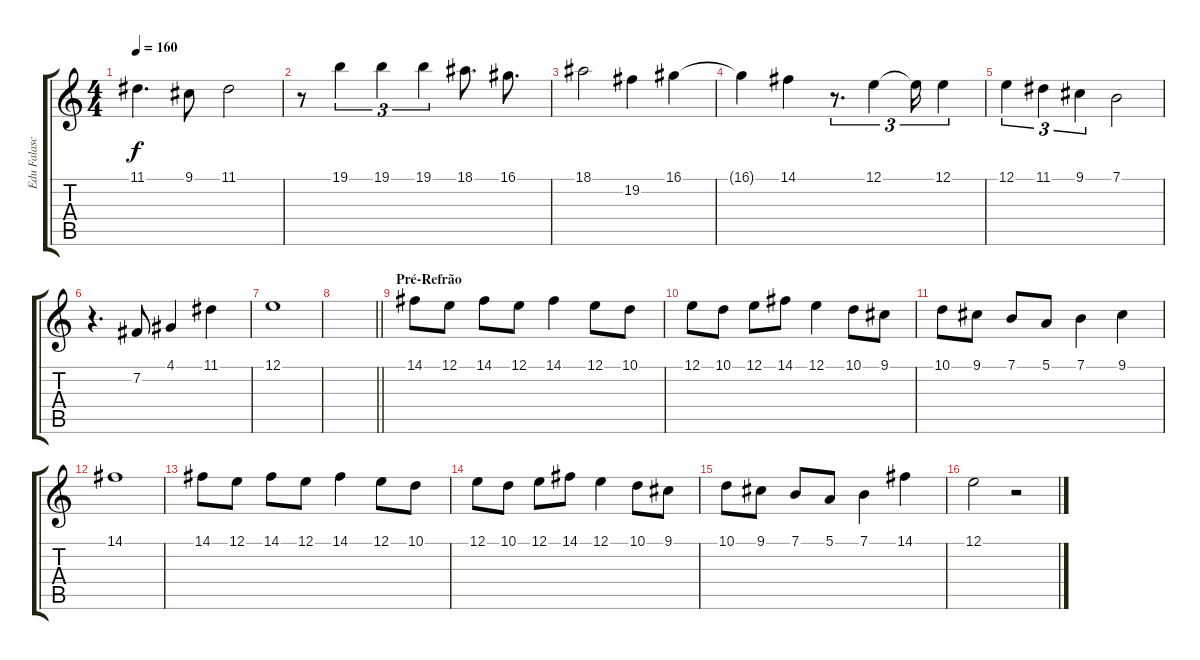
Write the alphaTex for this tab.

\track ("Edu Falaschi" "Edu Falasc") {instrument violin}
\staff {score tabs}
\tuning (E4 B3 G3 D3 A2 E2) {hide}
\ts (4 4)
\tempo 160
\clef g2
\ks c
11.1.4{d dy f} 9.1.8 11.1.2 |
r.8 19.1.4{tu (3 2)} 19.1.4{tu (3 2)} 19.1.4{tu (3 2)} 18.1.8{d} 16.1.8{d} |
18.1.2 19.2.4 16.1.4 |
16.1{t}.4 14.1.4 r.8{d tu (3 2)} 12.1.4{tu (3 2)} 12.1{t}.16{tu (3 2)} 12.1.4{tu (3 2)} |
12.1.4{tu (3 2)} 11.1.4{tu (3 2)} 9.1.4{tu (3 2)} 7.1.2 |
r.4{d} 7.2.8 4.1.4 11.1.4 |
12.1.1 |
\barLineRight lightlight
|
\section ("" "Pré-Refrão")
14.1.8 12.1.8 14.1.8 12.1.8 14.1.4 12.1.8 10.1.8 |
12.1.8 10.1.8 12.1.8 14.1.8 12.1.4 10.1.8 9.1.8 |
10.1.8 9.1.8 7.1.8 5.1.8 7.1.4 9.1.4 |
14.1.1 |
14.1.8 12.1.8 14.1.8 12.1.8 14.1.4 12.1.8 10.1.8 |
12.1.8 10.1.8 12.1.8 14.1.8 12.1.4 10.1.8 9.1.8 |
10.1.8 9.1.8 7.1.8 5.1.8 7.1.4 14.1.4 |
12.1.2 r.2
